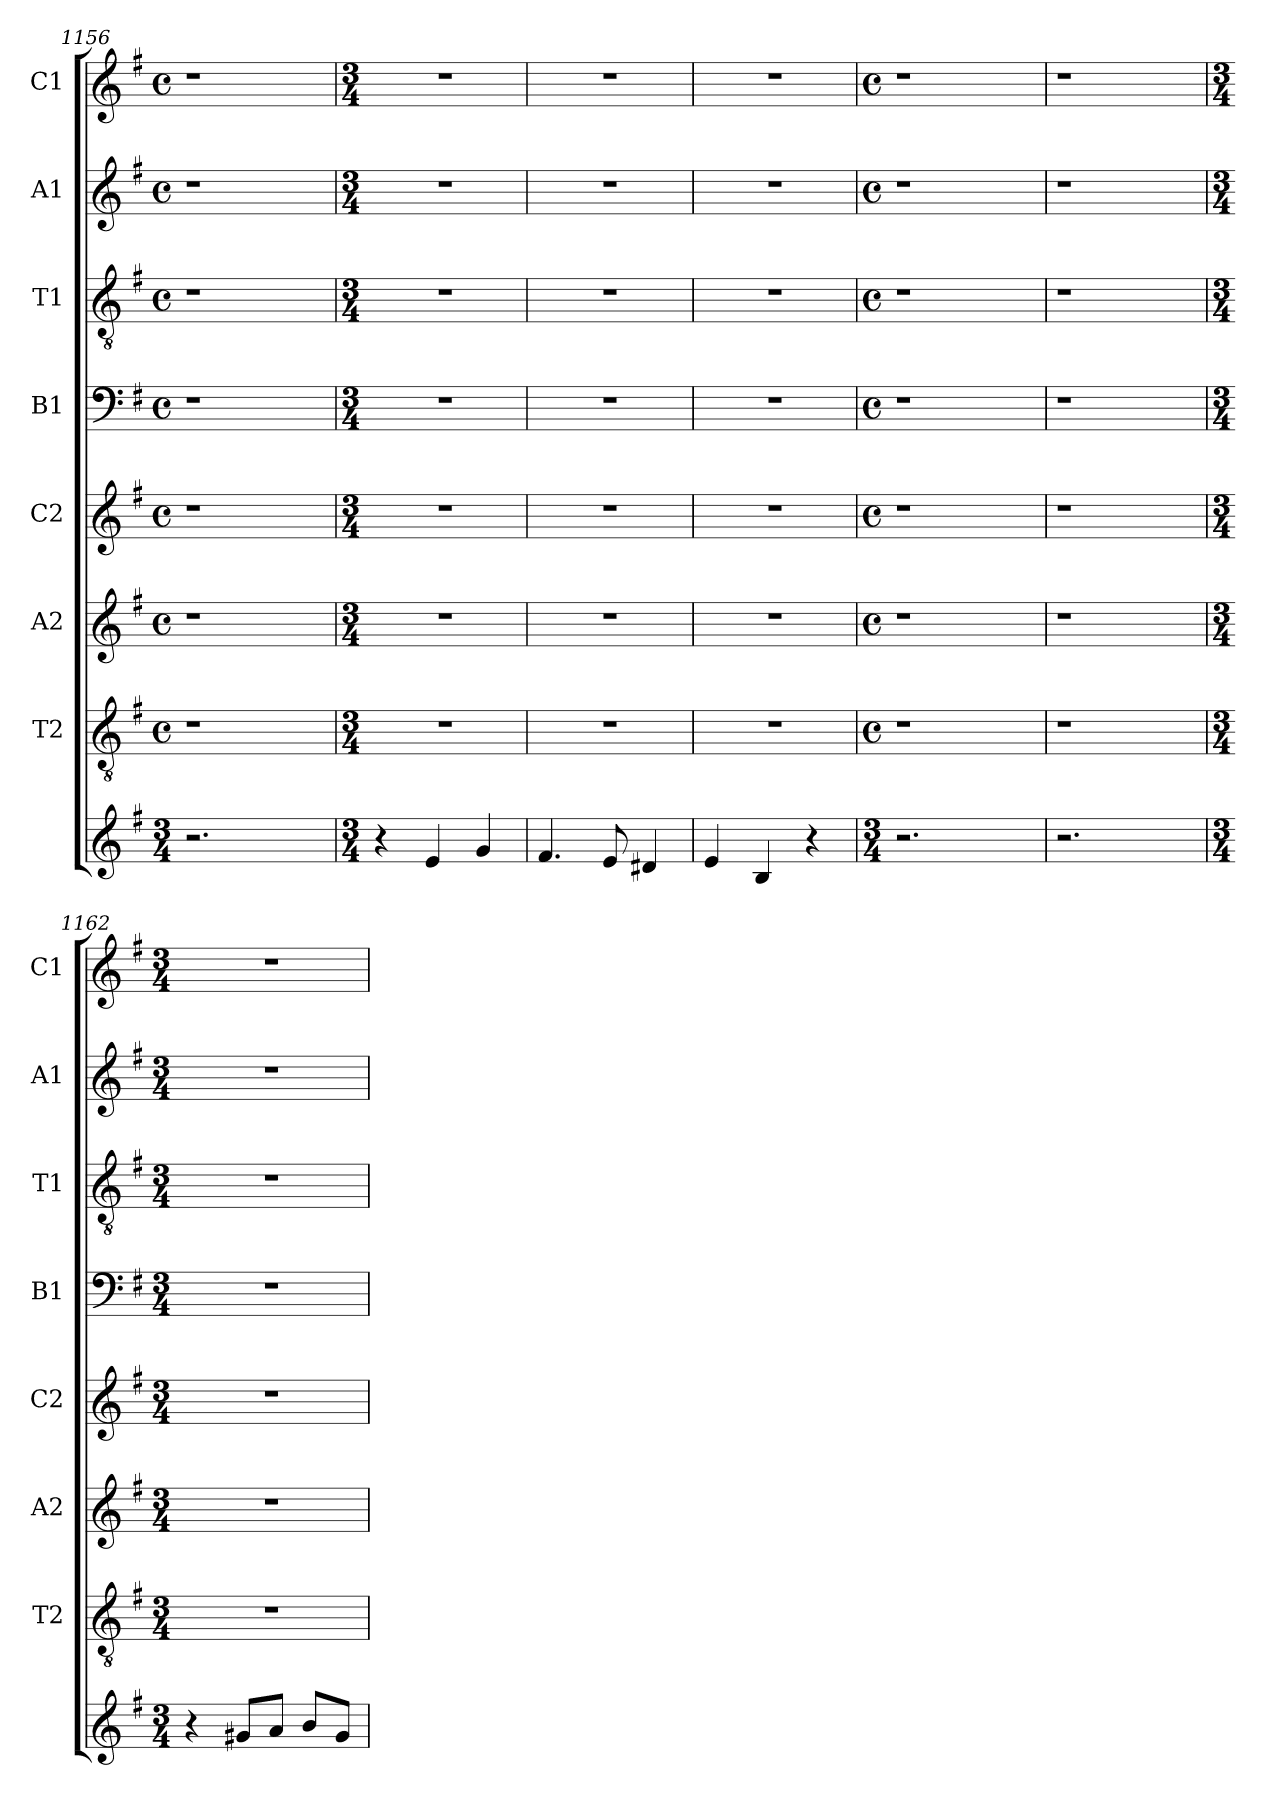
**kern	**kern	**kern	**kern	**kern	**kern	**kern	**kern
*part8	*part7	*part6	*part5	*part4	*part3	*part2	*part1
*staff8	*staff7	*staff6	*staff5	*staff4	*staff3	*staff2	*staff1
*	*I"T2	*I"A2	*I"C2	*I"B1	*I"T1	*I"A1	*I"C1
*	*I'T2	*I'A2	*I'C2	*I'B1	*I'T1	*I'A1	*I'C1
*clefG2	*clefGv2	*clefG2	*clefG2	*clefF4	*clefGv2	*clefG2	*clefG2
*k[f#]	*k[f#]	*k[f#]	*k[f#]	*k[f#]	*k[f#]	*k[f#]	*k[f#]
*G:	*G:	*G:	*G:	*G:	*G:	*G:	*G:
*M3/4	*M4/4	*M4/4	*M4/4	*M4/4	*M4/4	*M4/4	*M4/4
*	*met(c)	*met(c)	*met(c)	*met(c)	*met(c)	*met(c)	*met(c)
=1156	=1156	=1156	=1156	=1156	=1156	=1156	=1156
2.r	1r	1r	1r	1r	1r	1r	1r
4ryy	.	.	.	.	.	.	.
=1157	=1157	=1157	=1157	=1157	=1157	=1157	=1157
*M3/4	*M3/4	*M3/4	*M3/4	*M3/4	*M3/4	*M3/4	*M3/4
4r	2.r	2.r	2.r	2.r	2.r	2.r	2.r
4e/	.	.	.	.	.	.	.
4g/	.	.	.	.	.	.	.
!!LO:LB:g=z
=1158	=1158	=1158	=1158	=1158	=1158	=1158	=1158
4.f#/	2.r	2.r	2.r	2.r	2.r	2.r	2.r
8e/	.	.	.	.	.	.	.
4d#X/	.	.	.	.	.	.	.
=1159	=1159	=1159	=1159	=1159	=1159	=1159	=1159
4e/	2.r	2.r	2.r	2.r	2.r	2.r	2.r
4B/	.	.	.	.	.	.	.
4r	.	.	.	.	.	.	.
=1160	=1160	=1160	=1160	=1160	=1160	=1160	=1160
*M3/4	*M4/4	*M4/4	*M4/4	*M4/4	*M4/4	*M4/4	*M4/4
*	*met(c)	*met(c)	*met(c)	*met(c)	*met(c)	*met(c)	*met(c)
2.r	1r	1r	1r	1r	1r	1r	1r
4ryy	.	.	.	.	.	.	.
=1161	=1161	=1161	=1161	=1161	=1161	=1161	=1161
2.r	1r	1r	1r	1r	1r	1r	1r
4ryy	.	.	.	.	.	.	.
=1162	=1162	=1162	=1162	=1162	=1162	=1162	=1162
*M3/4	*M3/4	*M3/4	*M3/4	*M3/4	*M3/4	*M3/4	*M3/4
4r	2.r	2.r	2.r	2.r	2.r	2.r	2.r
8g#X/L	.	.	.	.	.	.	.
8a/J	.	.	.	.	.	.	.
8b/L	.	.	.	.	.	.	.
8g#/J	.	.	.	.	.	.	.
=	=	=	=	=	=	=	=
*-	*-	*-	*-	*-	*-	*-	*-
